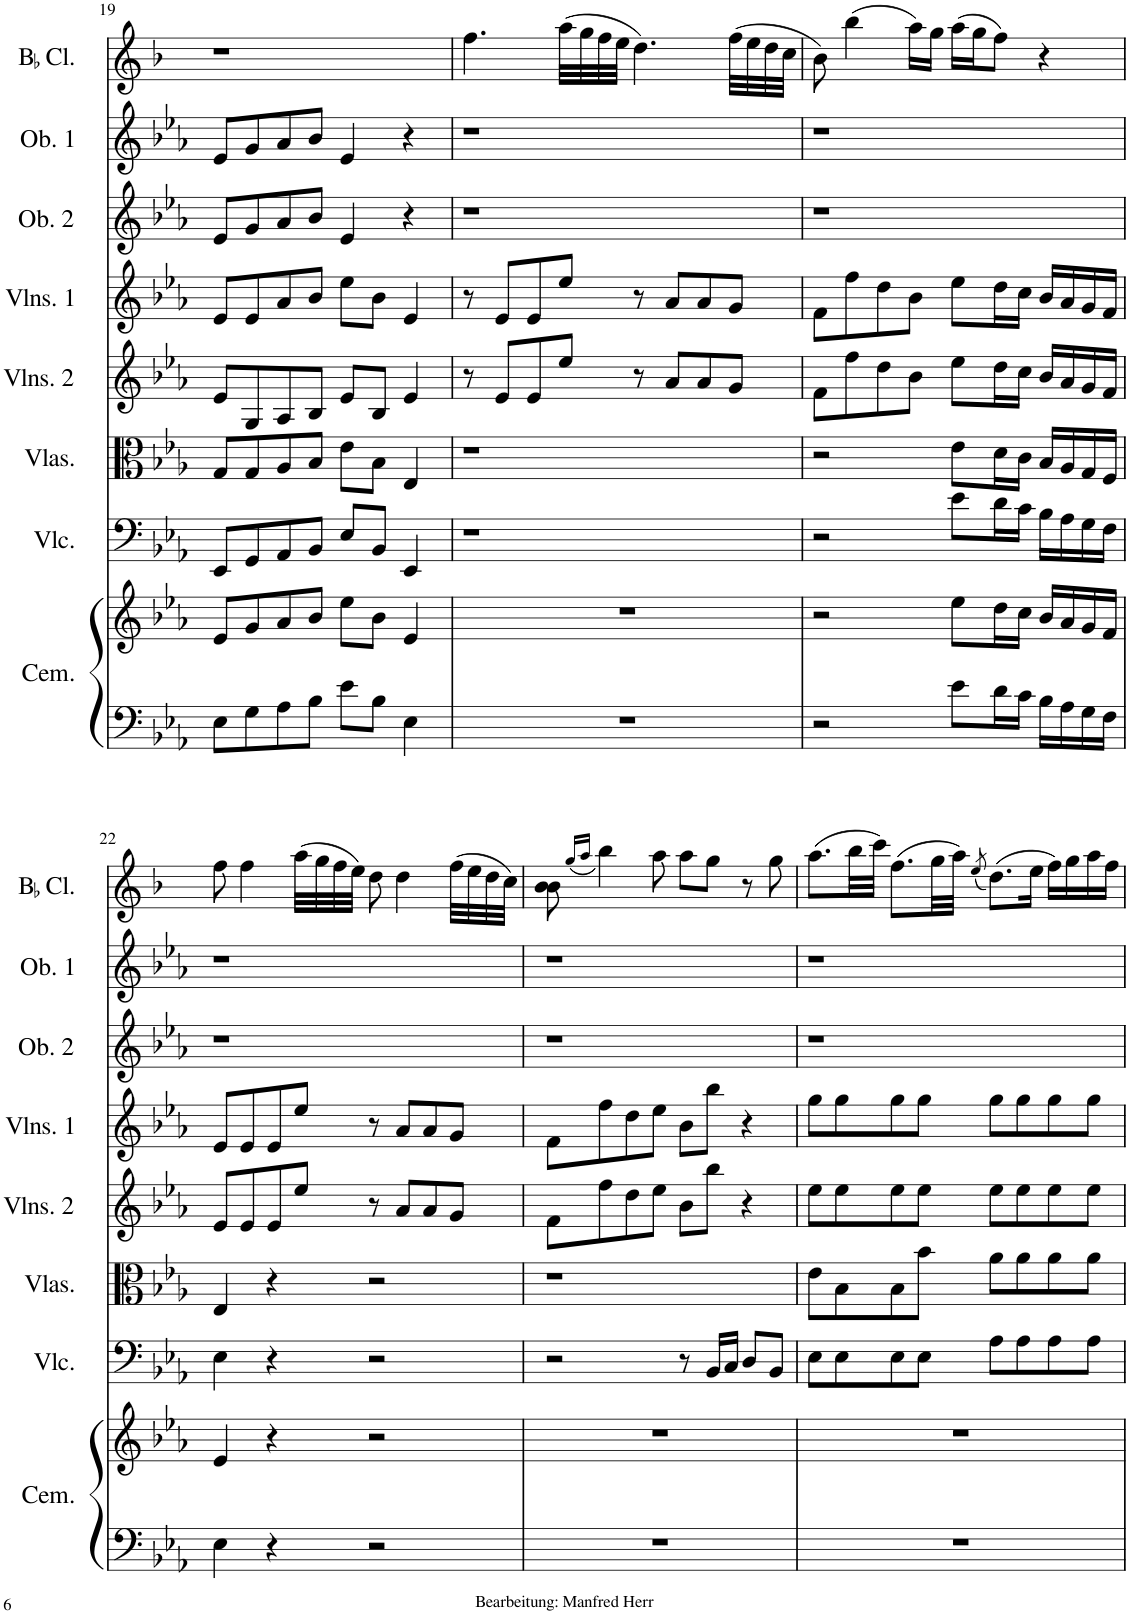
**kern	**kern	**kern	**kern	**kern	**kern	**kern	**kern	**kern
*part8	*part8	*part7	*part6	*part5	*part4	*part3	*part2	*part1
*staff9	*staff8	*staff7	*staff6	*staff5	*staff4	*staff3	*staff2	*staff1
*I"Cembalo	*	*I"Violoncello	*I"Violas	*I"Violins 2	*I"Violins 1	*I"Oboe 2	*I"Oboe 1	*I"BaccidentalFlat Clarinet
*I'Cem.	*	*I'Vlc.	*I'Vlas.	*I'Vlns. 2	*I'Vlns. 1	*I'Ob. 2	*I'Ob. 1	*I'BaccidentalFlat Cl.
!!LO:PB:g=z
*clefF4	*clefG2	*clefF4	*clefC3	*clefG2	*clefG2	*clefG2	*clefG2	*clefG2
*	*	*	*	*	*	*	*	*Trd1c2
*k[b-e-a-]	*k[b-e-a-]	*k[b-e-a-]	*k[b-e-a-]	*k[b-e-a-]	*k[b-e-a-]	*k[b-e-a-]	*k[b-e-a-]	*k[b-]
*M4/4	*M4/4	*M4/4	*M4/4	*M4/4	*M4/4	*M4/4	*M4/4	*M4/4
=19	=19	=19	=19	=19	=19	=19	=19	=19
8E-\L	8e-/L	8EE-/L	8G/L	8e-/L	8e-/L	8e-/L	8e-/L	1r
8G\	8g/	8GG/	8G/	8G/	8e-/	8g/	8g/	.
8A-\	8a-/	8AA-/	8A-/	8A-/	8a-/	8a-/	8a-/	.
8B-\J	8b-/J	8BB-/J	8B-/J	8B-/J	8b-/J	8b-/J	8b-/J	.
8e-\L	8ee-\L	8E-/L	8e-\L	8e-/L	8ee-\L	4e-/	4e-/	.
8B-\J	8b-\J	8BB-/J	8B-\J	8B-/J	8b-\J	.	.	.
4E-\	4e-/	4EE-/	4E-/	4e-/	4e-/	4r	4r	.
=20	=20	=20	=20	=20	=20	=20	=20	=20
1r	1r	1r	1r	8r	8r	1r	1r	4.ff\
.	.	.	.	8e-/L	8e-/L	.	.	.
.	.	.	.	8e-/	8e-/	.	.	.
.	.	.	.	8ee-/J	8ee-/J	.	.	(32aa\LLL
.	.	.	.	.	.	.	.	32gg\
.	.	.	.	.	.	.	.	32ff\
.	.	.	.	.	.	.	.	32ee\JJJ
.	.	.	.	8r	8r	.	.	4.dd\)
.	.	.	.	8a-/L	8a-/L	.	.	.
.	.	.	.	8a-/	8a-/	.	.	.
.	.	.	.	8g/J	8g/J	.	.	(32ff\LLL
.	.	.	.	.	.	.	.	32ee\
.	.	.	.	.	.	.	.	32dd\
.	.	.	.	.	.	.	.	32cc\JJJ
=21	=21	=21	=21	=21	=21	=21	=21	=21
2r	2r	2r	2r	8f\L	8f\L	1r	1r	8b-\)
.	.	.	.	8ff\	8ff\	.	.	(4bb-\
.	.	.	.	8dd\	8dd\	.	.	.
.	.	.	.	8b-\J	8b-\J	.	.	16aa\LL)
.	.	.	.	.	.	.	.	16gg\JJ
8e-\L	8ee-\L	8e-\L	8e-\L	8ee-\L	8ee-\L	.	.	(16aa\LL
.	.	.	.	.	.	.	.	16gg\J
16d\L	16dd\L	16d\L	16d\L	16dd\L	16dd\L	.	.	8ff\J)
16c\JJ	16cc\JJ	16c\JJ	16c\JJ	16cc\JJ	16cc\JJ	.	.	.
16B-\LL	16b-/LL	16B-\LL	16B-/LL	16b-/LL	16b-/LL	.	.	4r
16A-\	16a-/	16A-\	16A-/	16a-/	16a-/	.	.	.
16G\	16g/	16G\	16G/	16g/	16g/	.	.	.
16F\JJ	16f/JJ	16F\JJ	16F/JJ	16f/JJ	16f/JJ	.	.	.
!!LO:LB:g=z
=22	=22	=22	=22	=22	=22	=22	=22	=22
4E-\	4e-/	4E-\	4E-/	8e-/L	8e-/L	1r	1r	8ff\
.	.	.	.	8e-/	8e-/	.	.	4ff\
4r	4r	4r	4r	8e-/	8e-/	.	.	.
.	.	.	.	8ee-/J	8ee-/J	.	.	(32aa\LLL
.	.	.	.	.	.	.	.	32gg\
.	.	.	.	.	.	.	.	32ff\
.	.	.	.	.	.	.	.	32ee\JJJ)
2r	2r	2r	2r	8r	8r	.	.	8dd\
.	.	.	.	8a-/L	8a-/L	.	.	4dd\
.	.	.	.	8a-/	8a-/	.	.	.
.	.	.	.	8g/J	8g/J	.	.	(32ff\LLL
.	.	.	.	.	.	.	.	32ee\
.	.	.	.	.	.	.	.	32dd\
.	.	.	.	.	.	.	.	32cc\JJJ)
=23	=23	=23	=23	=23	=23	=23	=23	=23
1r	1r	2r	1r	8f\L	8f\L	1r	1r	8b-\ 8b-\
.	.	.	.	.	.	.	.	(16qgg/LL
.	.	.	.	.	.	.	.	16qaa/JJ
.	.	.	.	8ff\	8ff\	.	.	4bb-\)
.	.	.	.	8dd\	8dd\	.	.	.
.	.	.	.	8ee-\J	8ee-\J	.	.	8aa\
.	.	8r	.	8b-\L	8b-\L	.	.	8aa\L
.	.	16BB-/LL	.	8bb-\J	8bb-\J	.	.	8gg\J
.	.	16C/JJ	.	.	.	.	.	.
.	.	8D/L	.	4r	4r	.	.	8r
.	.	8BB-/J	.	.	.	.	.	8gg\
=24	=24	=24	=24	=24	=24	=24	=24	=24
1r	1r	8E-\L	8e-\L	8ee-\L	8gg\L	1r	1r	(8.aa\L
.	.	8E-\	8B-\	8ee-\	8gg\	.	.	.
.	.	.	.	.	.	.	.	32bb-\LL
.	.	.	.	.	.	.	.	32ccc\JJJ)
.	.	8E-\	8B-\	8ee-\	8gg\	.	.	(8.ff\L
.	.	8E-\J	8b-\J	8ee-\J	8gg\J	.	.	.
.	.	.	.	.	.	.	.	32gg\LL
.	.	.	.	.	.	.	.	32aa\JJJ)
.	.	.	.	.	.	.	.	(8qee/
.	.	8A-\L	8a-\L	8ee-\L	8gg\L	.	.	(8.dd\L)
.	.	8A-\	8a-\	8ee-\	8gg\	.	.	.
.	.	.	.	.	.	.	.	16ee\Jk
.	.	8A-\	8a-\	8ee-\	8gg\	.	.	16ff\LL)
.	.	.	.	.	.	.	.	16gg\
.	.	8A-\J	8a-\J	8ee-\J	8gg\J	.	.	16aa\
.	.	.	.	.	.	.	.	16ff\JJ
=	=	=	=	=	=	=	=	=
*-	*-	*-	*-	*-	*-	*-	*-	*-
